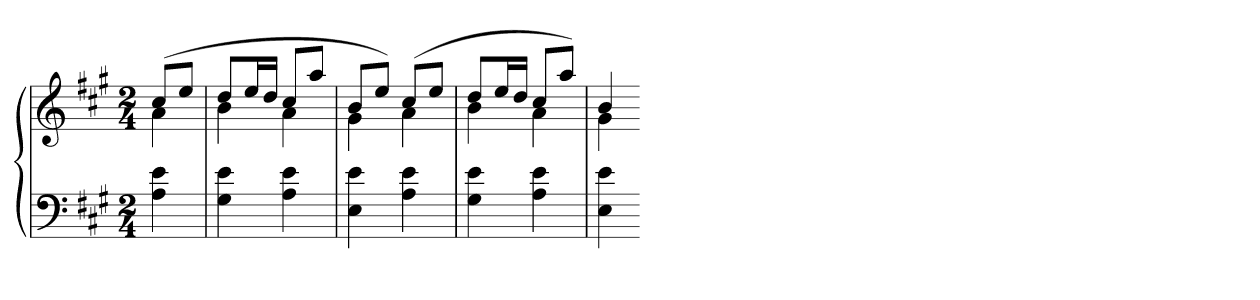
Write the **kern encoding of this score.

**kern	**kern
*part1	*part1
*staff2	*staff1
*clefF4	*clefG2
*k[f#c#g#]	*k[f#c#g#]
*A:	*A:
*M2/4	*M2/4
=	=
*	*^
4A 4e	(8cc#L	4a
.	8eeJ	.
=	=	=
4G# 4e	8ddL	4b
.	16eeL	.
.	16ddJJ	.
4A 4e	8cc#L	4a
.	8aaJ	.
=	=	=
4E 4e	8bL	4g#
.	8eeJ)	.
4A 4e	(8cc#L	4a
.	8eeJ	.
=	=	=
4G# 4e	8ddL	4b
.	16eeL	.
.	16ddJJ	.
4A 4e	8cc#L	4a
.	8aaJ)	.
=	=	=
4E 4e	4b	4g#
*	*v	*v
=-	=-
*-	*-
